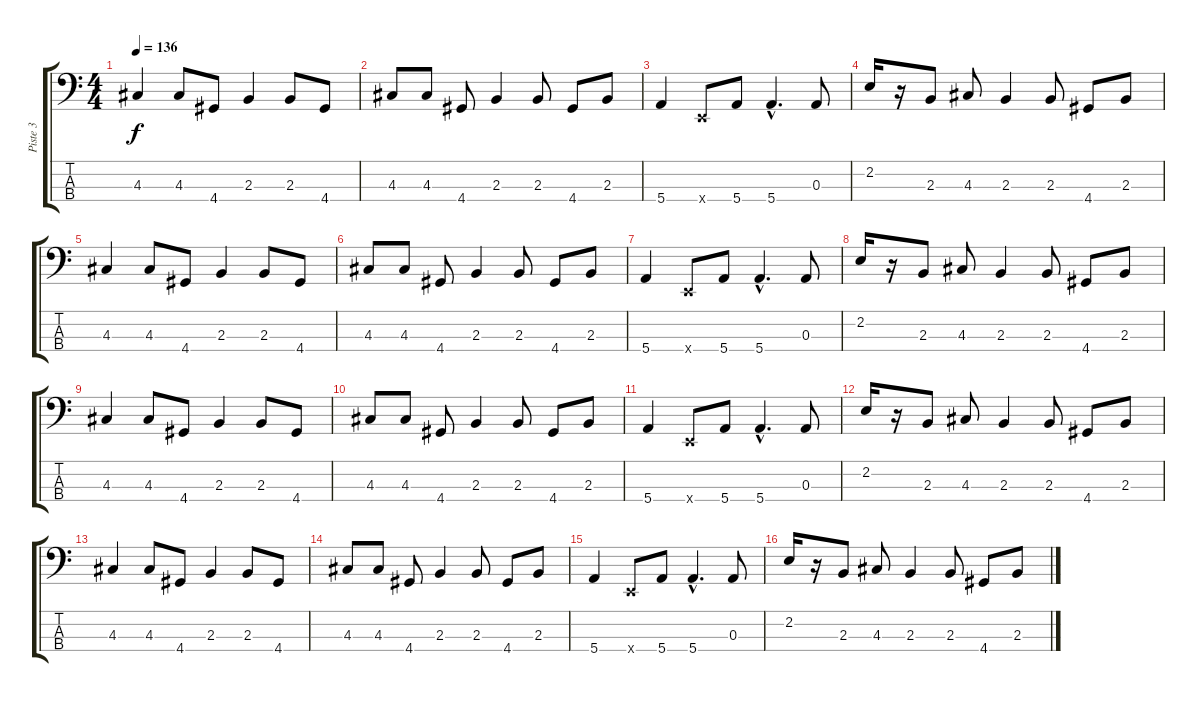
\track ("Piste 3" "Piste 3") {instrument electricbasspick}
\staff {score tabs}
\tuning (G2 D2 A1 E1) {hide}
\ts (4 4)
\tempo 136
\clef f4
\ks c
4.3.4{dy f} 4.3.8 4.4.8 2.3.4 2.3.8 4.4.8 |
4.3.8 4.3.8 4.4.8 2.3.4 2.3.8 4.4.8 2.3.8 |
5.4.4 0.4{x}.8 5.4.8 5.4{hac}.4{d} 0.3.8 |
2.2.16 r.16 2.3.8 4.3.8 2.3.4 2.3.8 4.4.8 2.3.8 |
4.3.4 4.3.8 4.4.8 2.3.4 2.3.8 4.4.8 |
4.3.8 4.3.8 4.4.8 2.3.4 2.3.8 4.4.8 2.3.8 |
5.4.4 0.4{x}.8 5.4.8 5.4{hac}.4{d} 0.3.8 |
2.2.16 r.16 2.3.8 4.3.8 2.3.4 2.3.8 4.4.8 2.3.8 |
4.3.4 4.3.8 4.4.8 2.3.4 2.3.8 4.4.8 |
4.3.8 4.3.8 4.4.8 2.3.4 2.3.8 4.4.8 2.3.8 |
5.4.4 0.4{x}.8 5.4.8 5.4{hac}.4{d} 0.3.8 |
2.2.16 r.16 2.3.8 4.3.8 2.3.4 2.3.8 4.4.8 2.3.8 |
4.3.4 4.3.8 4.4.8 2.3.4 2.3.8 4.4.8 |
4.3.8 4.3.8 4.4.8 2.3.4 2.3.8 4.4.8 2.3.8 |
5.4.4 0.4{x}.8 5.4.8 5.4{hac}.4{d} 0.3.8 |
2.2.16 r.16 2.3.8 4.3.8 2.3.4 2.3.8 4.4.8 2.3.8
